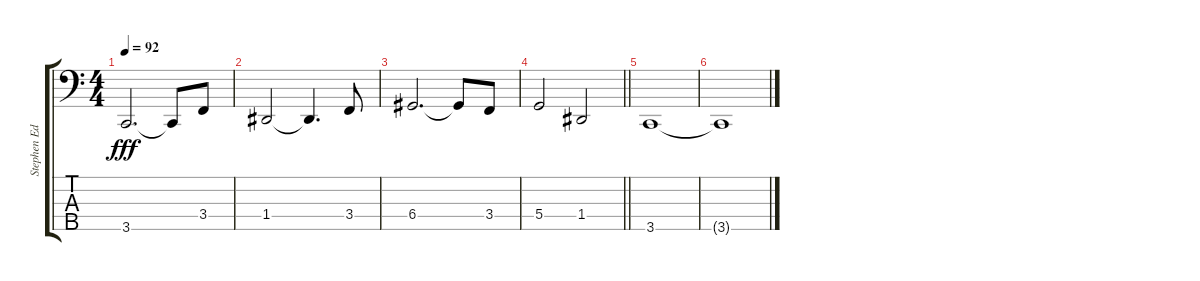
\track ("Stephen Edmondson (bass guitar)" "Stephen Ed") {instrument electricbasspick}
\staff {score tabs}
\tuning (F2 C2 G1 D1 A0) {hide}
\ts (4 4)
\tempo 92
\clef f4
\ks c
3.5.2{d dy fff} 3.5{t}.8 3.4.8 |
1.4.2 1.4{t}.4{d} 3.4.8 |
6.4.2{d} 6.4{t}.8 3.4.8 |
\barLineRight lightlight
5.4.2 1.4.2 |
3.5.1 |
3.5{t}.1
